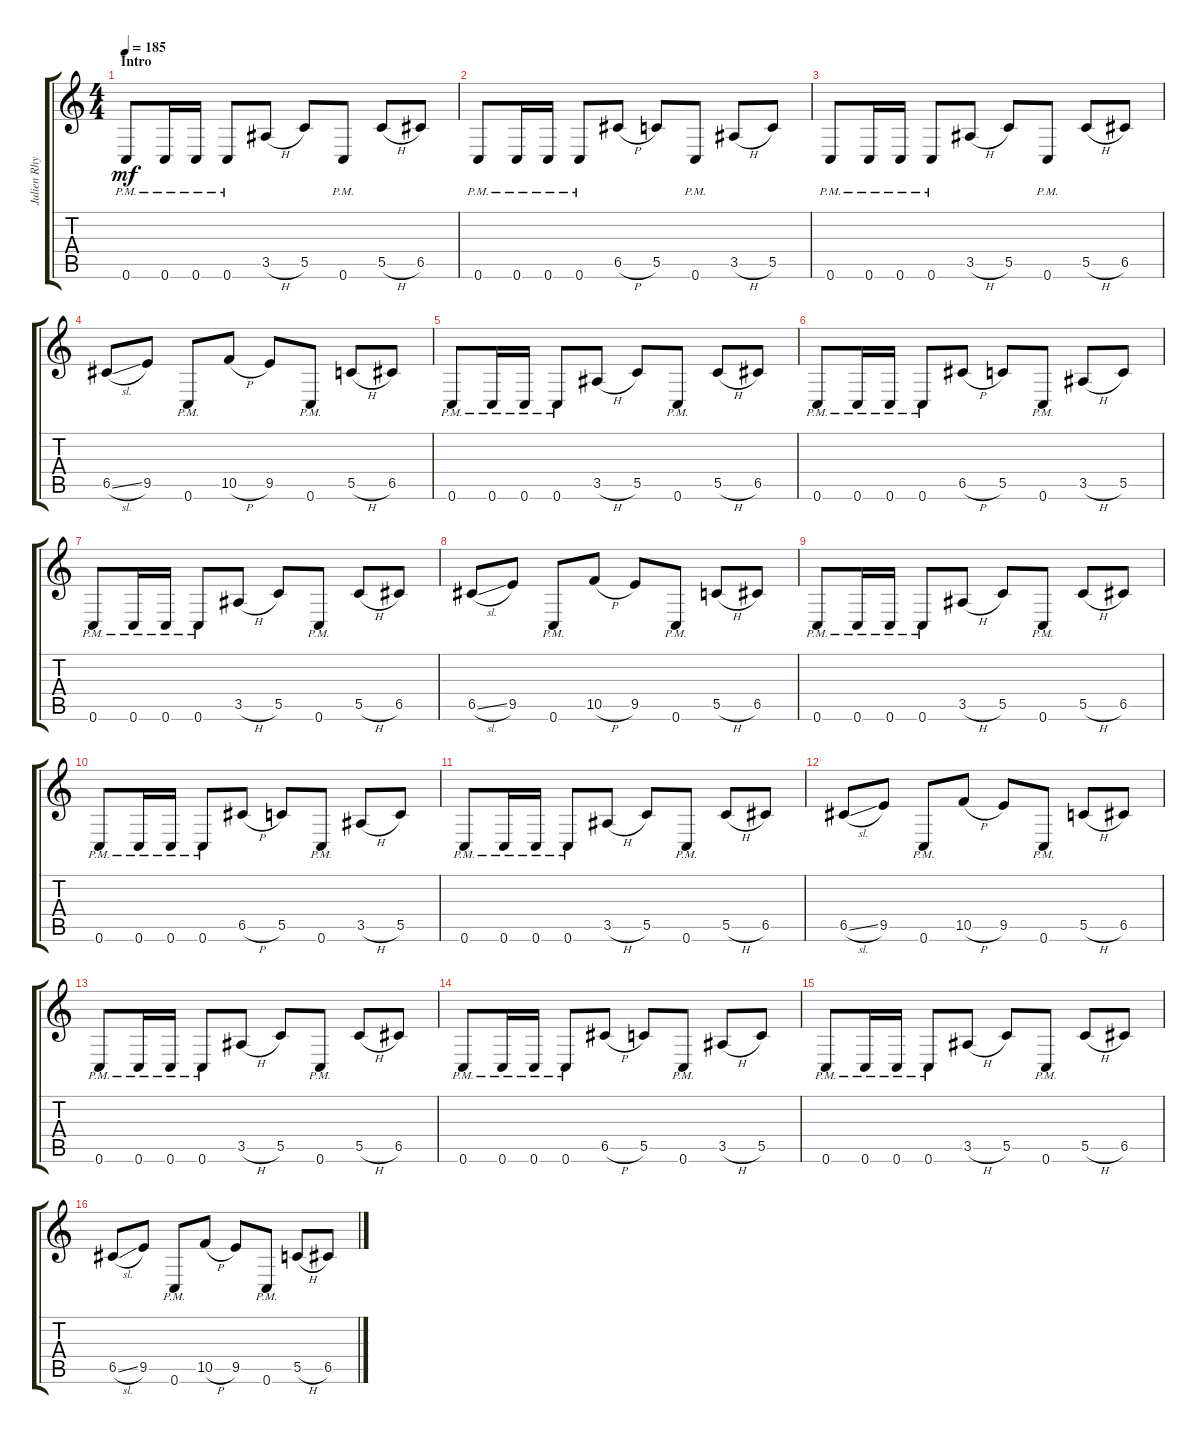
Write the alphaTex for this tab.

\track ("Julien Rhythm" "Julien Rhy") {instrument distortionguitar}
\staff {score tabs}
\tuning (D4 A3 F3 C3 G2 C2) {hide}
\ts (4 4)
\section ("" "Intro")
\tempo 185
\clef g2
\ks c
0.6{pm}.8{dy mf instrument distortionguitar} 0.6{pm}.16 0.6{pm}.16 0.6{pm}.8 3.5{h}.8 5.5.8 0.6{pm}.8 5.5{h}.8 6.5.8 |
0.6{pm}.8 0.6{pm}.16 0.6{pm}.16 0.6{pm}.8 6.5{h}.8 5.5.8 0.6{pm}.8 3.5{h}.8 5.5.8 |
0.6{pm}.8 0.6{pm}.16 0.6{pm}.16 0.6{pm}.8 3.5{h}.8 5.5.8 0.6{pm}.8 5.5{h}.8 6.5.8 |
6.5{sl}.8 9.5.8 0.6{pm}.8 10.5{h}.8 9.5.8 0.6{pm}.8 5.5{h}.8 6.5.8 |
0.6{pm}.8 0.6{pm}.16 0.6{pm}.16 0.6{pm}.8 3.5{h}.8 5.5.8 0.6{pm}.8 5.5{h}.8 6.5.8 |
0.6{pm}.8 0.6{pm}.16 0.6{pm}.16 0.6{pm}.8 6.5{h}.8 5.5.8 0.6{pm}.8 3.5{h}.8 5.5.8 |
0.6{pm}.8 0.6{pm}.16 0.6{pm}.16 0.6{pm}.8 3.5{h}.8 5.5.8 0.6{pm}.8 5.5{h}.8 6.5.8 |
6.5{sl}.8 9.5.8 0.6{pm}.8 10.5{h}.8 9.5.8 0.6{pm}.8 5.5{h}.8 6.5.8 |
0.6{pm}.8 0.6{pm}.16 0.6{pm}.16 0.6{pm}.8 3.5{h}.8 5.5.8 0.6{pm}.8 5.5{h}.8 6.5.8 |
0.6{pm}.8 0.6{pm}.16 0.6{pm}.16 0.6{pm}.8 6.5{h}.8 5.5.8 0.6{pm}.8 3.5{h}.8 5.5.8 |
0.6{pm}.8 0.6{pm}.16 0.6{pm}.16 0.6{pm}.8 3.5{h}.8 5.5.8 0.6{pm}.8 5.5{h}.8 6.5.8 |
6.5{sl}.8 9.5.8 0.6{pm}.8 10.5{h}.8 9.5.8 0.6{pm}.8 5.5{h}.8 6.5.8 |
0.6{pm}.8 0.6{pm}.16 0.6{pm}.16 0.6{pm}.8 3.5{h}.8 5.5.8 0.6{pm}.8 5.5{h}.8 6.5.8 |
0.6{pm}.8 0.6{pm}.16 0.6{pm}.16 0.6{pm}.8 6.5{h}.8 5.5.8 0.6{pm}.8 3.5{h}.8 5.5.8 |
0.6{pm}.8 0.6{pm}.16 0.6{pm}.16 0.6{pm}.8 3.5{h}.8 5.5.8 0.6{pm}.8 5.5{h}.8 6.5.8 |
6.5{sl}.8 9.5.8 0.6{pm}.8 10.5{h}.8 9.5.8 0.6{pm}.8 5.5{h}.8 6.5.8
